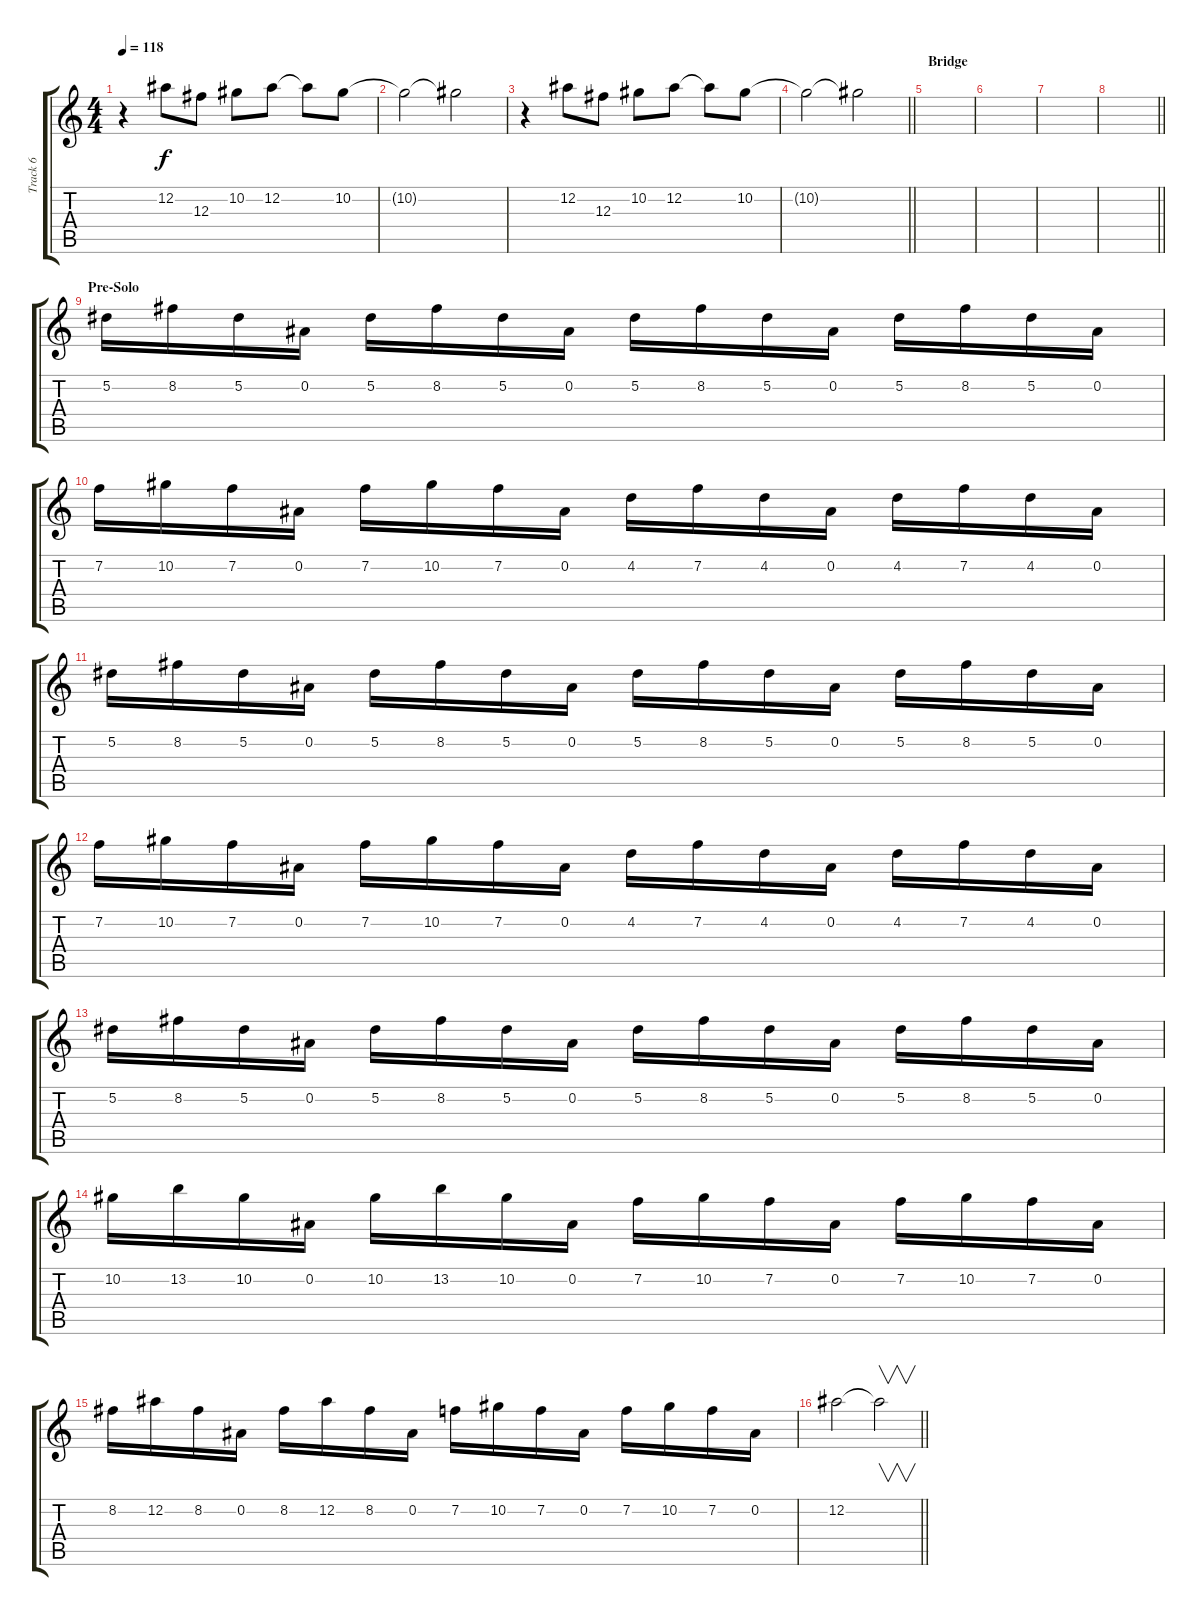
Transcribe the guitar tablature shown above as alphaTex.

\track ("Track 6" "Track 6") {instrument distortionguitar}
\staff {score tabs}
\tuning (Eb4 Bb3 Gb3 Db3 Ab2 Db2) {hide}
\ts (4 4)
\tempo 118
\clef g2
\ks c
r.4{dy f} 12.2.8 12.3.8 10.2.8 12.2.8 12.2{t}.8 10.2.8 |
10.2{t}.2 10.2{t}.2 |
r.4 12.2.8 12.3.8 10.2.8 12.2.8 12.2{t}.8 10.2.8 |
\barLineRight lightlight
10.2{t}.2 10.2{t}.2 |
\section ("" "Bridge")
|
|
|
\barLineRight lightlight
|
\section ("" "Pre-Solo")
5.2.16{volume 15 balance 8} 8.2.16 5.2.16 0.2.16 5.2.16 8.2.16 5.2.16 0.2.16 5.2.16 8.2.16 5.2.16 0.2.16 5.2.16 8.2.16 5.2.16 0.2.16 |
7.2.16 10.2.16 7.2.16 0.2.16 7.2.16 10.2.16 7.2.16 0.2.16 4.2.16 7.2.16 4.2.16 0.2.16 4.2.16 7.2.16 4.2.16 0.2.16 |
5.2.16{volume 15 balance 8} 8.2.16 5.2.16 0.2.16 5.2.16 8.2.16 5.2.16 0.2.16 5.2.16 8.2.16 5.2.16 0.2.16 5.2.16 8.2.16 5.2.16 0.2.16 |
7.2.16 10.2.16 7.2.16 0.2.16 7.2.16 10.2.16 7.2.16 0.2.16 4.2.16 7.2.16 4.2.16 0.2.16 4.2.16 7.2.16 4.2.16 0.2.16 |
5.2.16 8.2.16 5.2.16 0.2.16 5.2.16 8.2.16 5.2.16 0.2.16 5.2.16 8.2.16 5.2.16 0.2.16 5.2.16 8.2.16 5.2.16 0.2.16 |
10.2.16 13.2.16 10.2.16 0.2.16 10.2.16 13.2.16 10.2.16 0.2.16 7.2.16 10.2.16 7.2.16 0.2.16 7.2.16 10.2.16 7.2.16 0.2.16 |
8.2.16 12.2.16 8.2.16 0.2.16 8.2.16 12.2.16 8.2.16 0.2.16 7.2.16 10.2.16 7.2.16 0.2.16 7.2.16 10.2.16 7.2.16 0.2.16 |
\barLineRight lightlight
12.2.2 12.2{t}.2{v}
